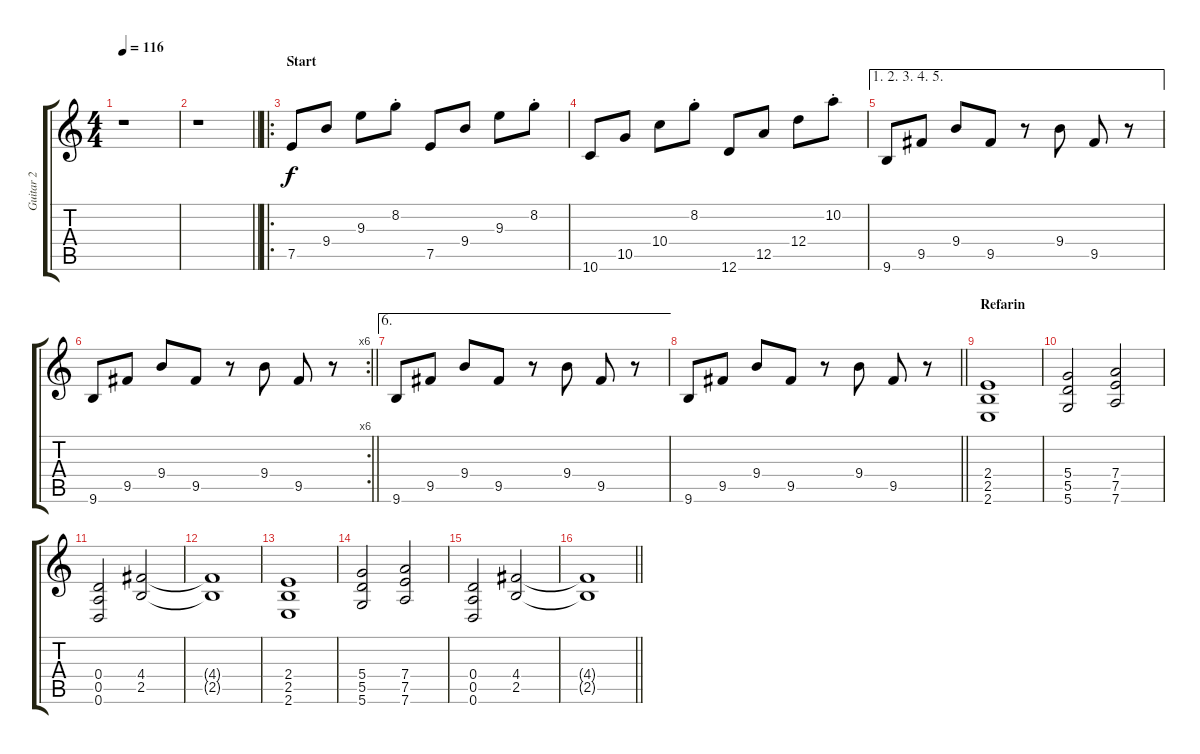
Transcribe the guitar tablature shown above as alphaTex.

\track ("Guitar 2" "Guitar 2") {instrument acousticguitarsteel}
\staff {score tabs}
\tuning (E4 B3 G3 D3 A2 D2) {hide}
\ts (4 4)
\tempo 116
\clef g2
\ks c
r.1{dy f instrument acousticguitarsteel} |
\barLineRight lightlight
r.1 |
\ro
\section ("" "Start")
7.5.8{volume 10} 9.4.8 9.3.8 8.2{st}.8 7.5.8 9.4.8 9.3.8 8.2{st}.8 |
10.6.8 10.5.8 10.4.8 8.2{st}.8 12.6.8 12.5.8 12.4.8 10.2{st}.8 |
\ae (1 2 3 4 5)
9.6.8 9.5.8 9.4.8 9.5.8 r.8 9.4.8 9.5.8 r.8 |
\rc 6
\barLineRight lightlight
9.6.8 9.5.8 9.4.8 9.5.8 r.8 9.4.8 9.5.8 r.8 |
\ae 6
9.6.8 9.5.8 9.4.8 9.5.8 r.8 9.4.8 9.5.8 r.8 |
\barLineRight lightlight
9.6.8 9.5.8 9.4.8 9.5.8 r.8 9.4.8 9.5.8 r.8 |
\section ("" "Refarin")
(2.4 2.5 2.6).1{volume 13 instrument distortionguitar} |
(5.4 5.5 5.6).2 (7.4 7.5 7.6).2 |
(0.4 0.5 0.6).2 (4.4 2.5).2 |
(4.4{t} 2.5{t}).1 |
(2.4 2.5 2.6).1{volume 13 instrument distortionguitar} |
(5.4 5.5 5.6).2 (7.4 7.5 7.6).2 |
(0.4 0.5 0.6).2 (4.4 2.5).2 |
\barLineRight lightlight
(4.4{t} 2.5{t}).1
